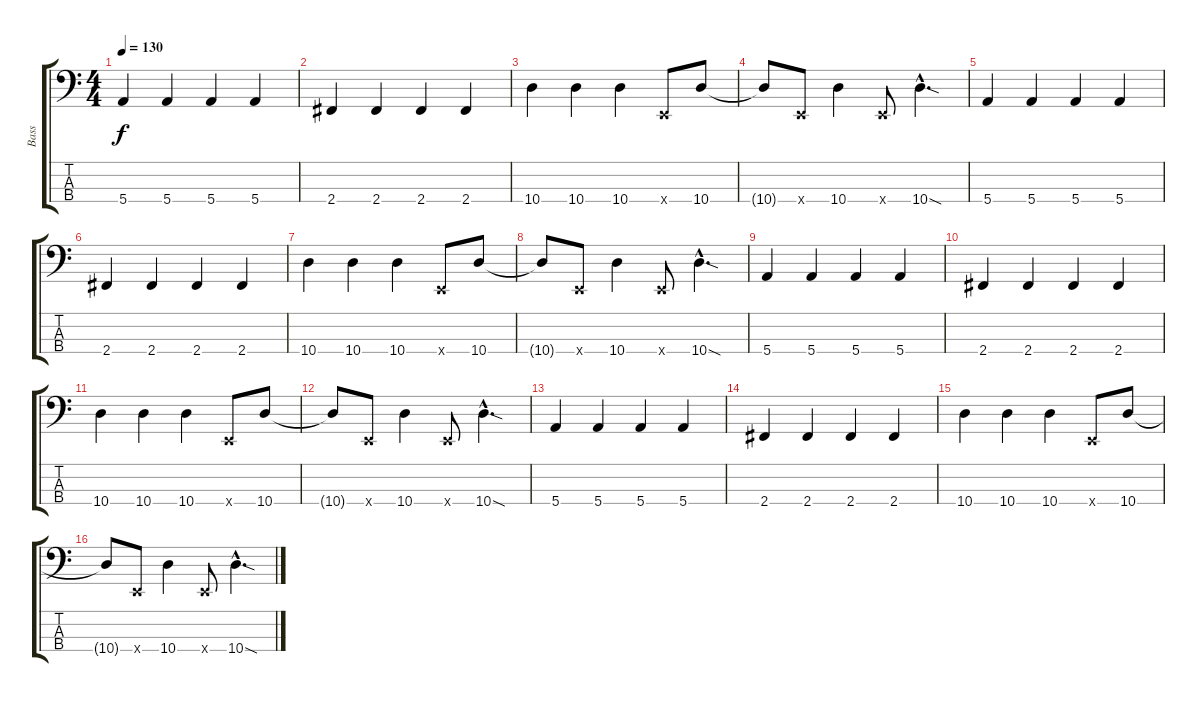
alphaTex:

\track ("Bass" "Bass") {instrument electricbassfinger}
\staff {score tabs}
\tuning (G2 D2 A1 E1) {hide}
\ts (4 4)
\tempo 130
\clef f4
\ks c
5.4.4{dy f} 5.4.4 5.4.4 5.4.4 |
2.4.4 2.4.4 2.4.4 2.4.4 |
10.4.4 10.4.4 10.4.4 0.4{x}.8 10.4.8 |
10.4{t}.8 0.4{x}.8 10.4.4 0.4{x}.8 10.4{sod hac}.4{d} |
5.4.4 5.4.4 5.4.4 5.4.4 |
2.4.4 2.4.4 2.4.4 2.4.4 |
10.4.4 10.4.4 10.4.4 0.4{x}.8 10.4.8 |
10.4{t}.8 0.4{x}.8 10.4.4 0.4{x}.8 10.4{sod hac}.4{d} |
5.4.4 5.4.4 5.4.4 5.4.4 |
2.4.4 2.4.4 2.4.4 2.4.4 |
10.4.4 10.4.4 10.4.4 0.4{x}.8 10.4.8 |
10.4{t}.8 0.4{x}.8 10.4.4 0.4{x}.8 10.4{sod hac}.4{d} |
5.4.4 5.4.4 5.4.4 5.4.4 |
2.4.4 2.4.4 2.4.4 2.4.4 |
10.4.4 10.4.4 10.4.4 0.4{x}.8 10.4.8 |
10.4{t}.8 0.4{x}.8 10.4.4 0.4{x}.8 10.4{sod hac}.4{d}
